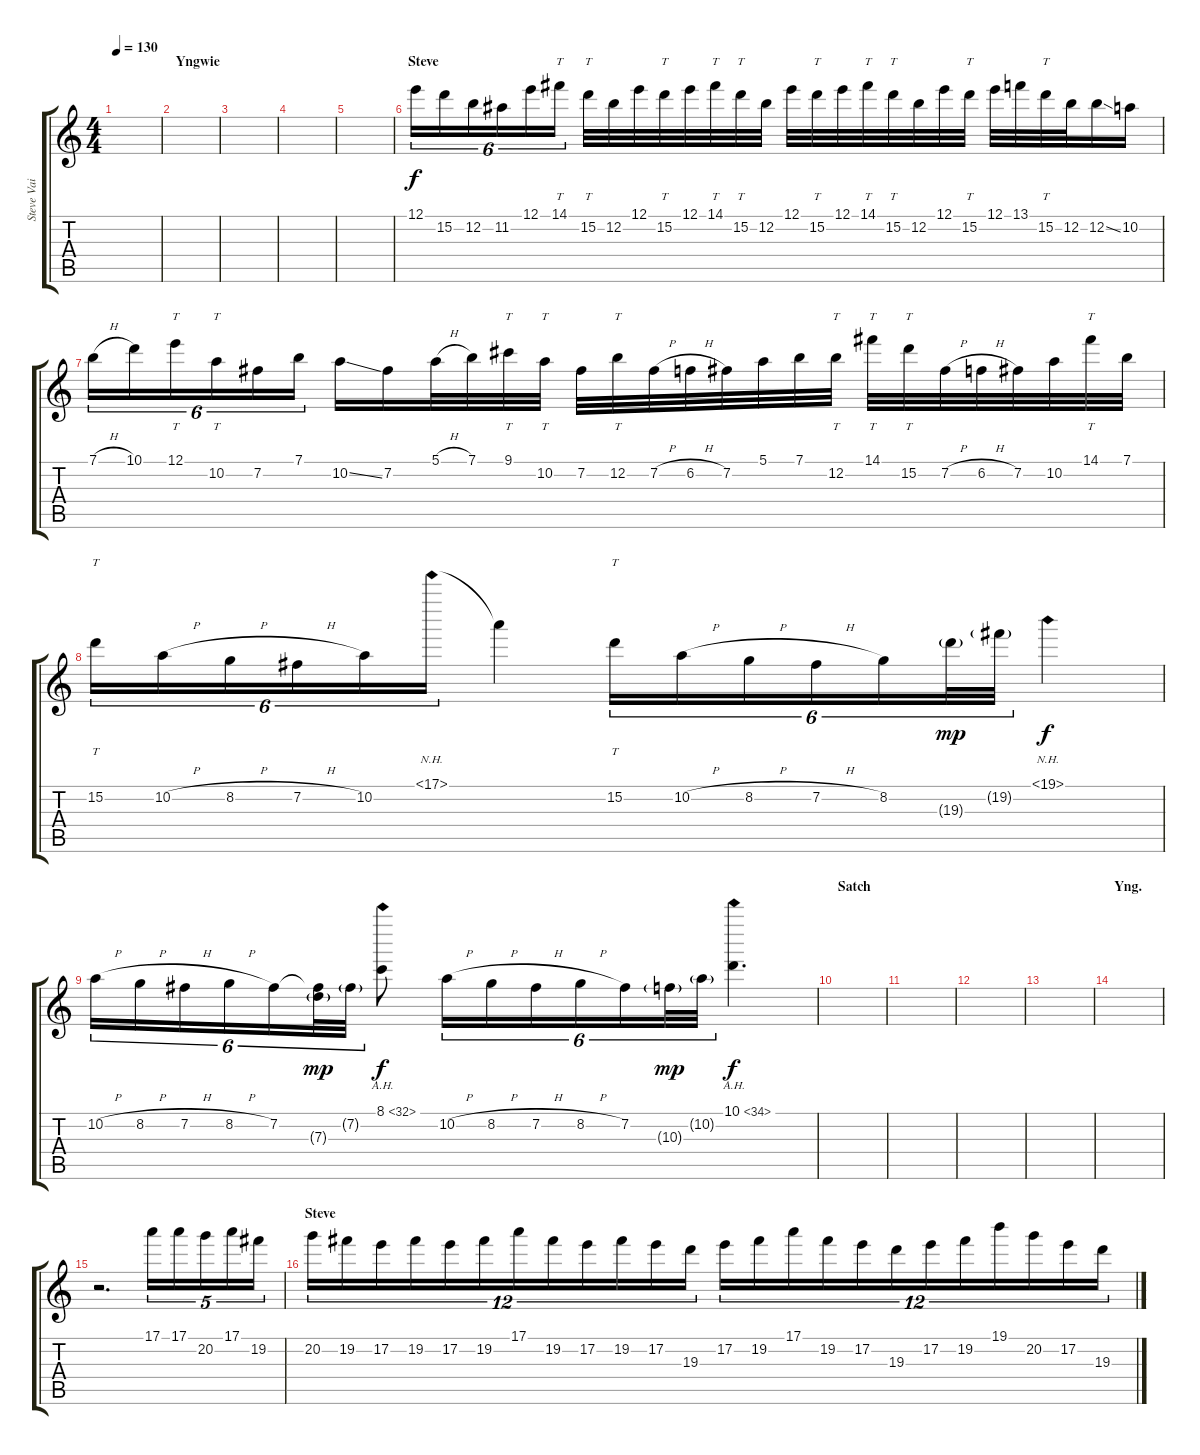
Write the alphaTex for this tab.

\track ("Steve Vai" "Steve Vai") {instrument distortionguitar}
\staff {score tabs}
\tuning (E4 B3 G3 D3 A2 E2) {hide}
\ts (4 4)
\tempo 130
\clef g2
\ks c
|
\section ("" "Yngwie")
|
|
|
|
\section ("" "Steve")
12.1.16{tu (6 4)} 15.2.16{tu (6 4)} 12.2.16{tu (6 4)} 11.2.16{tu (6 4)} 12.1.16{tu (6 4)} 14.1.16{tt tu (6 4)} 15.2.32{tt} 12.2.32 12.1.32 15.2.32{tt} 12.1.32 14.1.32{tt} 15.2.32{tt} 12.2.32 12.1.32 15.2.32{tt} 12.1.32 14.1.32{tt} 15.2.32{tt} 12.2.32 12.1.32 15.2.32{tt} 12.1.32 13.1.32 15.2.32{tt} 12.2.32 12.2{ss}.16 10.2.16 |
7.1{h}.16{tu (6 4)} 10.1.16{tu (6 4)} 12.1.16{tt tu (6 4)} 10.2.16{tt tu (6 4)} 7.2.16{tu (6 4)} 7.1.16{tu (6 4)} 10.2{ss}.16 7.2.16 5.1{h}.32 7.1.32 9.1.32{tt} 10.2.32{tt} 7.2.32 12.2.32{tt} 7.2{h}.32 6.2{h}.32 7.2.32 5.1.32 7.1.32 12.2.32{tt} 14.1.32{tt} 15.2.32{tt} 7.2{h}.32 6.2{h}.32 7.2.32 10.2.32 14.1.32{tt} 7.1.32 |
15.2.16{tt tu (6 4)} 10.2{h}.16{tu (6 4)} 8.2{h}.16{tu (6 4)} 7.2{h}.16{tu (6 4)} 10.2.16{tu (6 4)} 17.1{nh}.16{tu (6 4)} 17.1{t}.4 15.2.16{tt tu (6 4)} 10.2{h}.16{tu (6 4)} 8.2{h}.16{tu (6 4)} 7.2{h}.16{tu (6 4)} 8.2.16{tu (6 4)} 19.3{g}.32{tu (6 4) dy mp} 19.2{g}.32{tu (6 4)} 19.1{nh}.4{dy f} |
10.2{h}.16{tu (6 4)} 8.2{h}.16{tu (6 4)} 7.2{h}.16{tu (6 4)} 8.2{h}.16{tu (6 4)} 7.2.16{tu (6 4)} (7.2{t} 7.3{g}).32{tu (6 4) dy mp} 7.2{g}.32{tu (6 4)} 8.1{ah 24}.8{dy f} 10.2{h}.16{tu (6 4)} 8.2{h}.16{tu (6 4)} 7.2{h}.16{tu (6 4)} 8.2{h}.16{tu (6 4)} 7.2.16{tu (6 4)} 10.3{g}.32{tu (6 4) dy mp} 10.2{g}.32{tu (6 4)} 10.1{ah 24}.4{d dy f} |
\section ("" "Satch")
|
|
|
|
\section ("" "Yng.")
|
r.2{d} 17.1.16{tu (5 4)} 17.1.16{tu (5 4)} 20.2.16{tu (5 4)} 17.1.16{tu (5 4)} 19.2.16{tu (5 4)} |
\section ("" "Steve")
20.2.16{tu (12 8)} 19.2.16{tu (12 8)} 17.2.16{tu (12 8)} 19.2.16{tu (12 8)} 17.2.16{tu (12 8)} 19.2.16{tu (12 8)} 17.1.16{tu (12 8)} 19.2.16{tu (12 8)} 17.2.16{tu (12 8)} 19.2.16{tu (12 8)} 17.2.16{tu (12 8)} 19.3.16{tu (12 8)} 17.2.16{tu (12 8)} 19.2.16{tu (12 8)} 17.1.16{tu (12 8)} 19.2.16{tu (12 8)} 17.2.16{tu (12 8)} 19.3.16{tu (12 8)} 17.2.16{tu (12 8)} 19.2.16{tu (12 8)} 19.1.16{tu (12 8)} 20.2.16{tu (12 8)} 17.2.16{tu (12 8)} 19.3.16{tu (12 8)}
